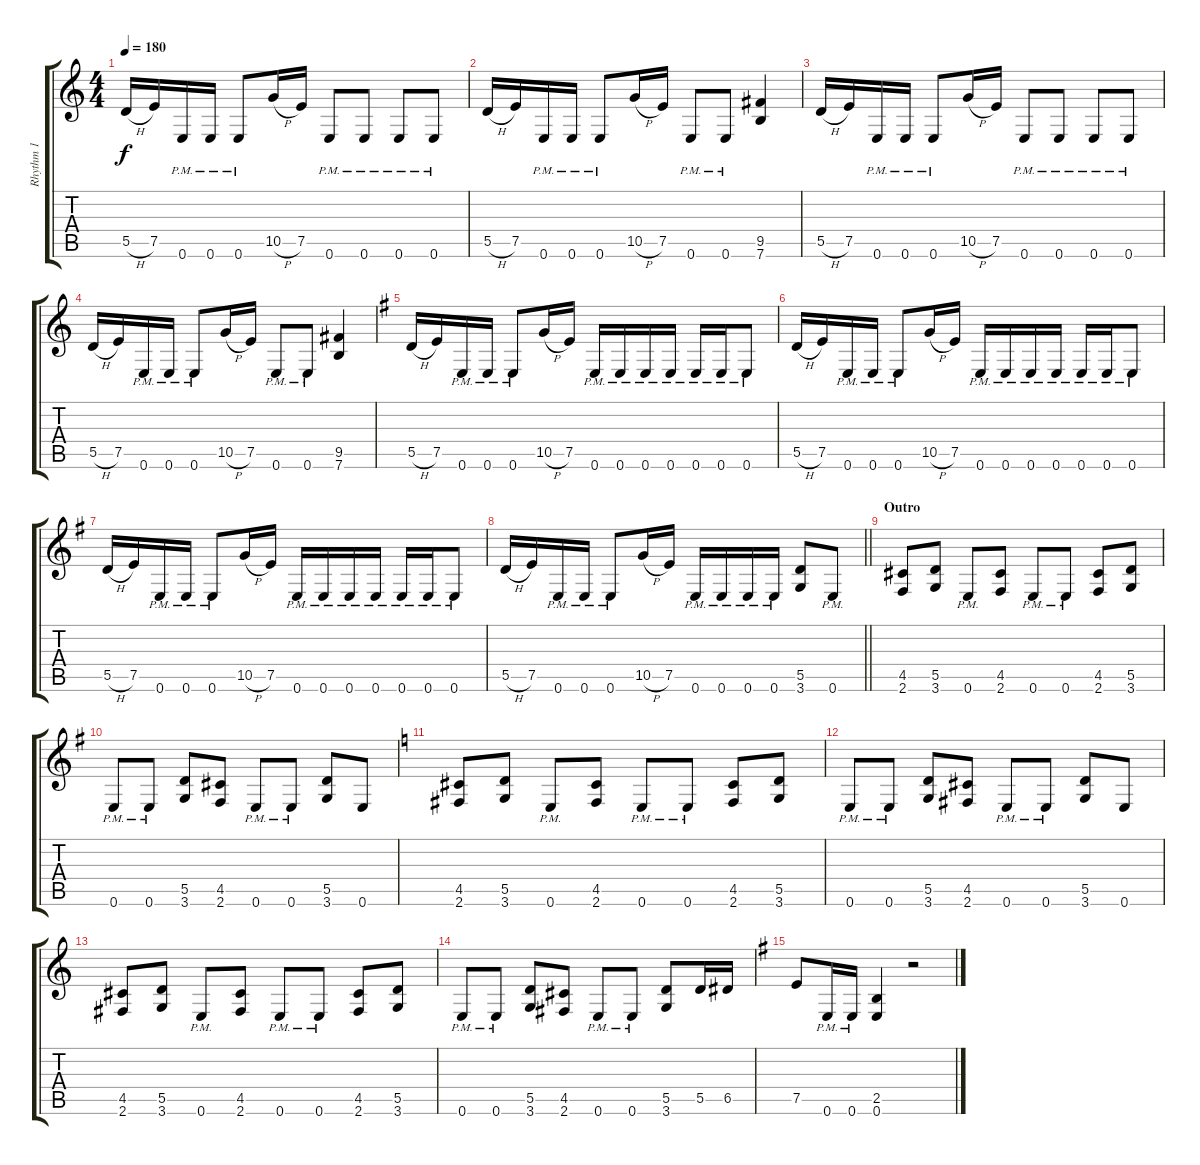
\track ("Rhythm 1" "Rhythm 1") {instrument distortionguitar}
\staff {score tabs}
\tuning (E4 B3 G3 D3 A2 E2) {hide}
\ts (4 4)
\tempo 180
\clef g2
\ks c
5.5{h}.16{dy f} 7.5.16 0.6{pm}.16 0.6{pm}.16 0.6{pm}.8 10.5{h}.16 7.5.16 0.6{pm}.8 0.6{pm}.8 0.6{pm}.8 0.6{pm}.8 |
5.5{h}.16 7.5.16 0.6{pm}.16 0.6{pm}.16 0.6{pm}.8 10.5{h}.16 7.5.16 0.6{pm}.8 0.6{pm}.8 (9.5 7.6).4 |
5.5{h}.16 7.5.16 0.6{pm}.16 0.6{pm}.16 0.6{pm}.8 10.5{h}.16 7.5.16 0.6{pm}.8 0.6{pm}.8 0.6{pm}.8 0.6{pm}.8 |
5.5{h}.16 7.5.16 0.6{pm}.16 0.6{pm}.16 0.6{pm}.8 10.5{h}.16 7.5.16 0.6{pm}.8 0.6{pm}.8 (9.5 7.6).4 |
\ks g
5.5{h}.16 7.5.16 0.6{pm}.16 0.6{pm}.16 0.6{pm}.8 10.5{h}.16 7.5.16 0.6{pm}.16 0.6{pm}.16 0.6{pm}.16 0.6{pm}.16 0.6{pm}.16 0.6{pm}.16 0.6{pm}.8 |
5.5{h}.16 7.5.16 0.6{pm}.16 0.6{pm}.16 0.6{pm}.8 10.5{h}.16 7.5.16 0.6{pm}.16 0.6{pm}.16 0.6{pm}.16 0.6{pm}.16 0.6{pm}.16 0.6{pm}.16 0.6{pm}.8 |
5.5{h}.16 7.5.16 0.6{pm}.16 0.6{pm}.16 0.6{pm}.8 10.5{h}.16 7.5.16 0.6{pm}.16 0.6{pm}.16 0.6{pm}.16 0.6{pm}.16 0.6{pm}.16 0.6{pm}.16 0.6{pm}.8 |
\barLineRight lightlight
5.5{h}.16 7.5.16 0.6{pm}.16 0.6{pm}.16 0.6{pm}.8 10.5{h}.16 7.5.16 0.6{pm}.16 0.6{pm}.16 0.6{pm}.16 0.6{pm}.16 (5.5 3.6).8 0.6{pm}.8 |
\section ("" "Outro")
(4.5 2.6).8 (5.5 3.6).8 0.6{pm}.8 (4.5 2.6).8 0.6{pm}.8 0.6{pm}.8 (4.5 2.6).8 (5.5 3.6).8 |
0.6{pm}.8 0.6{pm}.8 (5.5 3.6).8 (4.5 2.6).8 0.6{pm}.8 0.6{pm}.8 (5.5 3.6).8 0.6.8 |
\ks c
(4.5 2.6).8 (5.5 3.6).8 0.6{pm}.8 (4.5 2.6).8 0.6{pm}.8 0.6{pm}.8 (4.5 2.6).8 (5.5 3.6).8 |
0.6{pm}.8 0.6{pm}.8 (5.5 3.6).8 (4.5 2.6).8 0.6{pm}.8 0.6{pm}.8 (5.5 3.6).8 0.6.8 |
(4.5 2.6).8 (5.5 3.6).8 0.6{pm}.8 (4.5 2.6).8 0.6{pm}.8 0.6{pm}.8 (4.5 2.6).8 (5.5 3.6).8 |
0.6{pm}.8 0.6{pm}.8 (5.5 3.6).8 (4.5 2.6).8 0.6{pm}.8 0.6{pm}.8 (5.5 3.6).8 5.5.16 6.5.16 |
\ks g
7.5.8 0.6{pm}.16 0.6{pm}.16 (2.5 0.6).4 r.2
